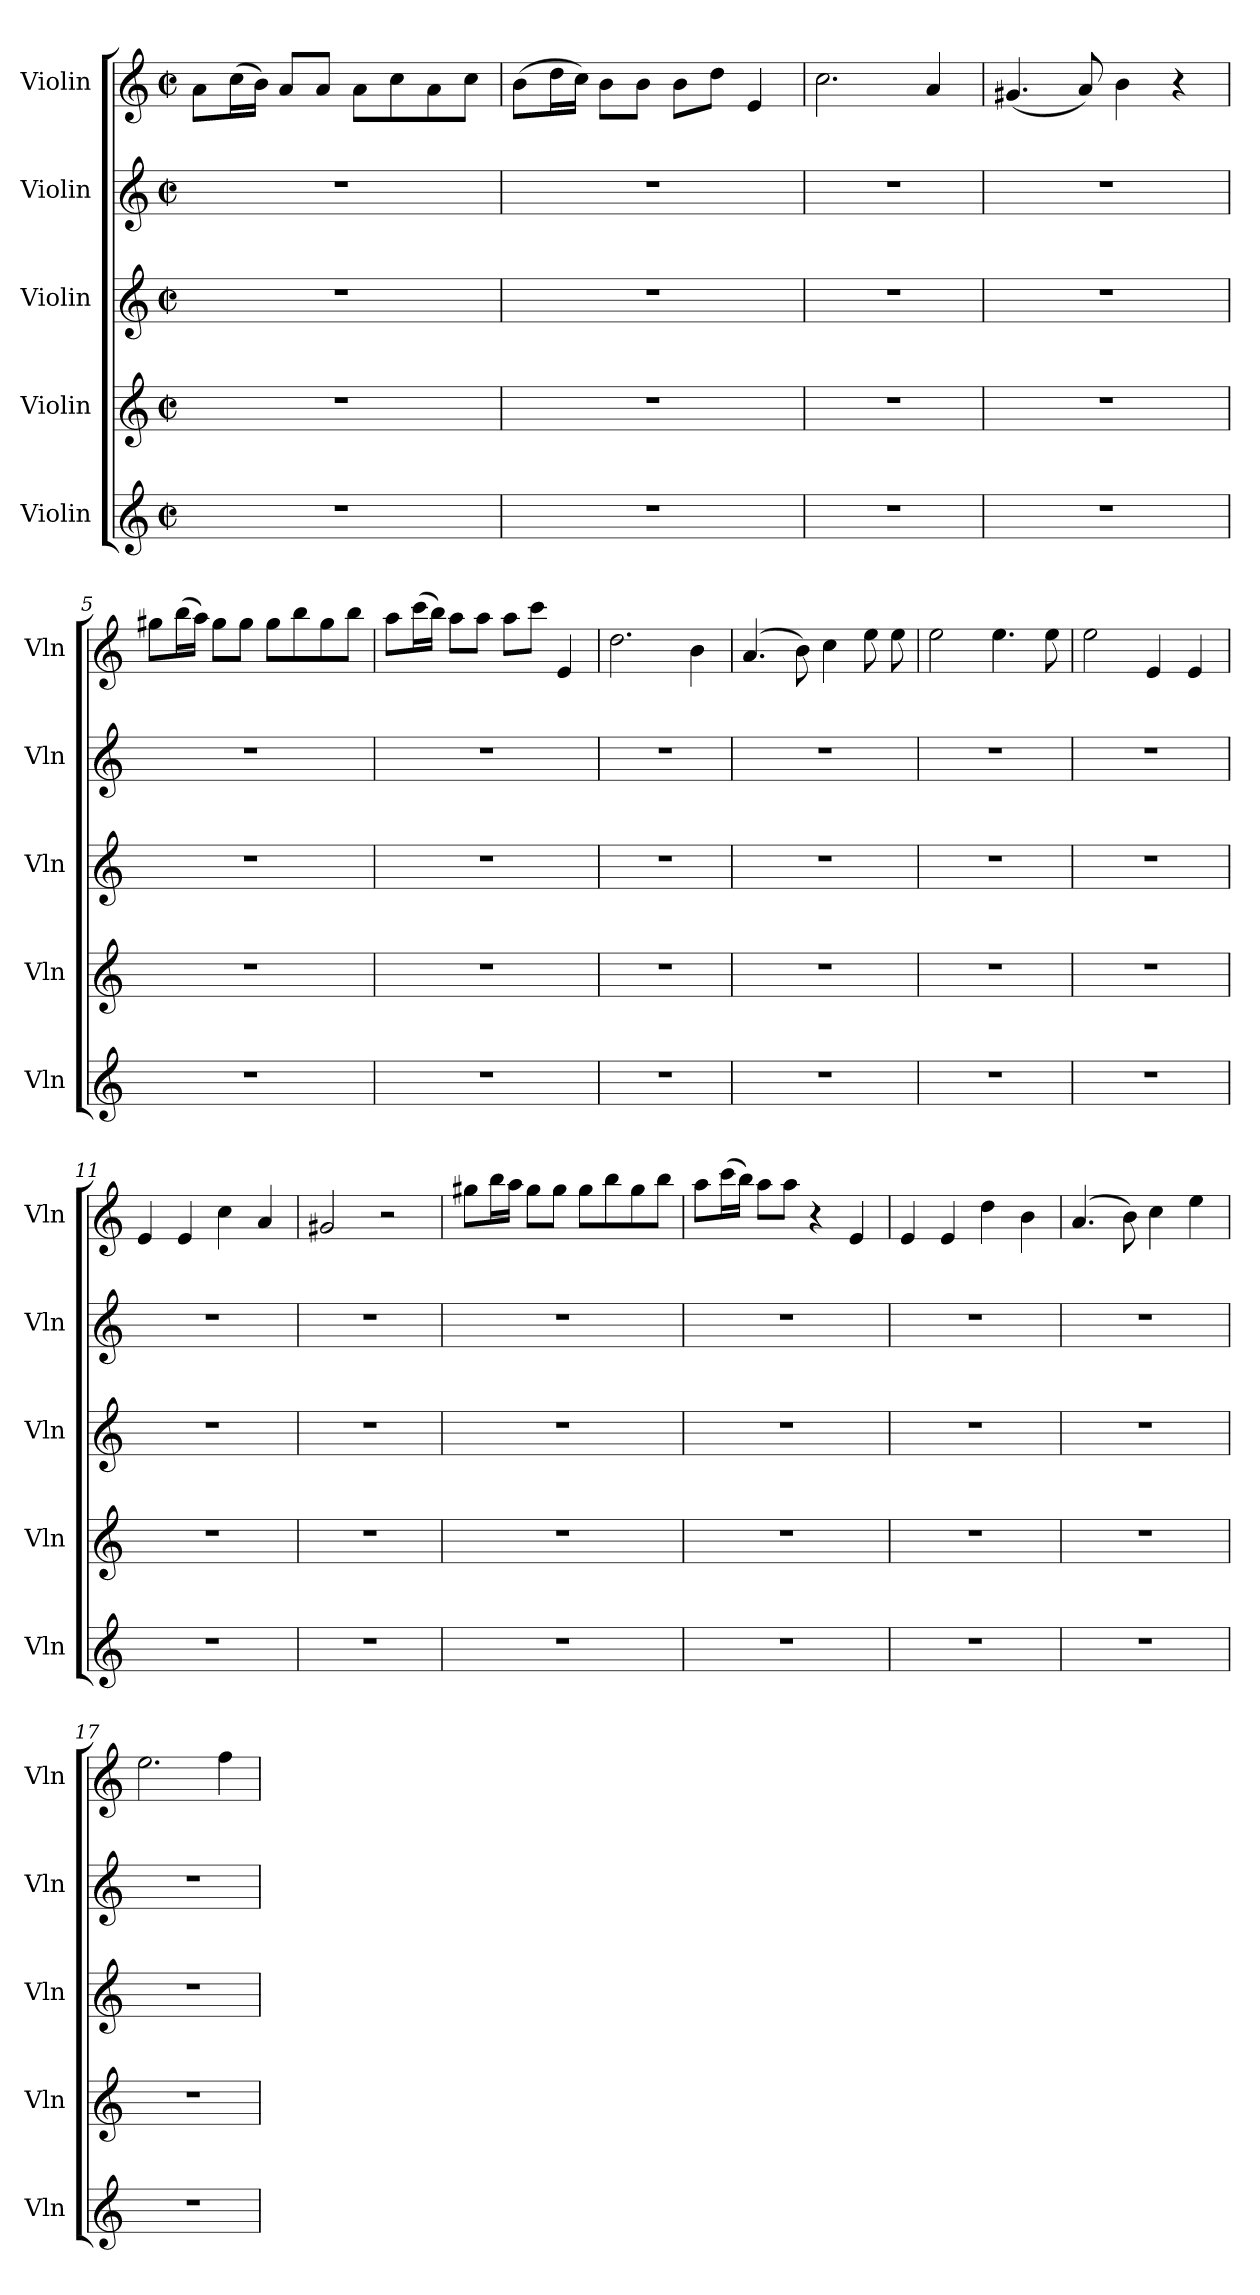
**kern	**kern	**kern	**kern	**kern
*part5	*part4	*part3	*part2	*part1
*staff5	*staff4	*staff3	*staff2	*staff1
*I"Violin	*I"Violin	*I"Violin	*I"Violin	*I"Violin
*I'Vln	*I'Vln	*I'Vln	*I'Vln	*I'Vln
*clefG2	*clefG2	*clefG2	*clefG2	*clefG2
*k[]	*k[]	*k[]	*k[]	*k[]
*M2/2	*M2/2	*M2/2	*M2/2	*M2/2
*met(c|)	*met(c|)	*met(c|)	*met(c|)	*met(c|)
=1	=1	=1	=1	=1
1r	1r	1r	1r	8a\L
.	.	.	.	(>16cc\L
.	.	.	.	16b\JJ)
.	.	.	.	8a/L
.	.	.	.	8a/J
.	.	.	.	8a\L
.	.	.	.	8cc\
.	.	.	.	8a\
.	.	.	.	8cc\J
=2	=2	=2	=2	=2
1r	1r	1r	1r	(>8b\L
.	.	.	.	16dd\L
.	.	.	.	16cc\JJ)
.	.	.	.	8b\L
.	.	.	.	8b\J
.	.	.	.	8b\L
.	.	.	.	8dd\J
.	.	.	.	4e/
=3	=3	=3	=3	=3
1r	1r	1r	1r	2.cc\
.	.	.	.	4a/
=4	=4	=4	=4	=4
1r	1r	1r	1r	(<4.g#X/
.	.	.	.	8a/)
.	.	.	.	4b\
.	.	.	.	4r
!!LO:LB:g=z
=5	=5	=5	=5	=5
1r	1r	1r	1r	8gg#X\L
.	.	.	.	(>16bb\L
.	.	.	.	16aa\JJ)
.	.	.	.	8gg#\L
.	.	.	.	8gg#\J
.	.	.	.	8gg#\L
.	.	.	.	8bb\
.	.	.	.	8gg#\
.	.	.	.	8bb\J
=6	=6	=6	=6	=6
1r	1r	1r	1r	8aa\L
.	.	.	.	(>16ccc\L
.	.	.	.	16bb\JJ)
.	.	.	.	8aa\L
.	.	.	.	8aa\J
.	.	.	.	8aa\L
.	.	.	.	8ccc\J
.	.	.	.	4e/
=7	=7	=7	=7	=7
1r	1r	1r	1r	2.dd\
.	.	.	.	4b\
=8	=8	=8	=8	=8
1r	1r	1r	1r	(>4.a/
.	.	.	.	8b\)
.	.	.	.	4cc\
.	.	.	.	8ee\
.	.	.	.	8ee\
=9	=9	=9	=9	=9
1r	1r	1r	1r	2ee\
.	.	.	.	4.ee\
.	.	.	.	8ee\
!!LO:PB:g=z
=10	=10	=10	=10	=10
1r	1r	1r	1r	2ee\
.	.	.	.	4e/
.	.	.	.	4e/
=11	=11	=11	=11	=11
1r	1r	1r	1r	4e/
.	.	.	.	4e/
.	.	.	.	4cc\
.	.	.	.	4a/
=12	=12	=12	=12	=12
1r	1r	1r	1r	2g#X/
.	.	.	.	2r
=13	=13	=13	=13	=13
1r	1r	1r	1r	8gg#X\L
.	.	.	.	16bb\L
.	.	.	.	16aa\JJ
.	.	.	.	8gg#\L
.	.	.	.	8gg#\J
.	.	.	.	8gg#\L
.	.	.	.	8bb\
.	.	.	.	8gg#\
.	.	.	.	8bb\J
=14	=14	=14	=14	=14
1r	1r	1r	1r	8aa\L
.	.	.	.	(>16ccc\L
.	.	.	.	16bb\JJ)
.	.	.	.	8aa\L
.	.	.	.	8aa\J
.	.	.	.	4r
.	.	.	.	4e/
!!LO:LB:g=z
=15	=15	=15	=15	=15
1r	1r	1r	1r	4e/
.	.	.	.	4e/
.	.	.	.	4dd\
.	.	.	.	4b\
=16	=16	=16	=16	=16
1r	1r	1r	1r	(>4.a/
.	.	.	.	8b\)
.	.	.	.	4cc\
.	.	.	.	4ee\
=17	=17	=17	=17	=17
1r	1r	1r	1r	2.ee\
.	.	.	.	4ff\
=	=	=	=	=
*-	*-	*-	*-	*-
